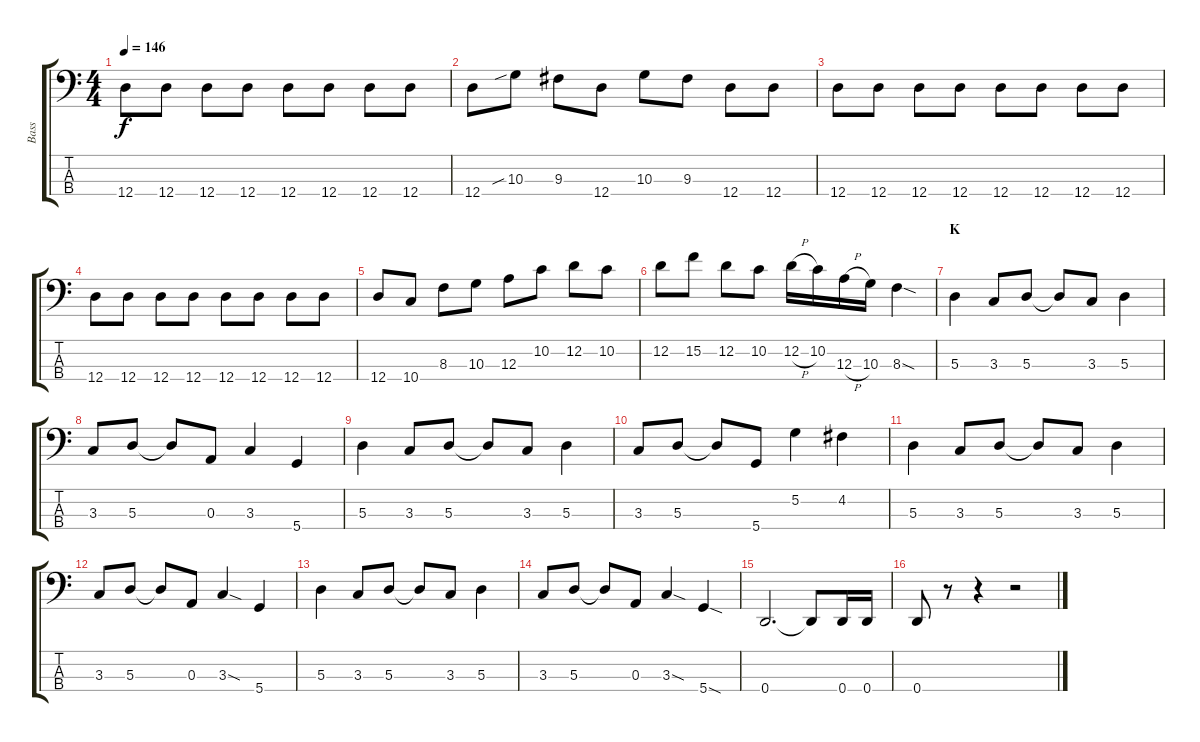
\track ("Bass" "Bass") {instrument electricbassfinger}
\staff {score tabs}
\tuning (G2 D2 A1 D1) {hide}
\ts (4 4)
\tempo 146
\clef f4
\ks c
12.4.8{dy f} 12.4.8 12.4.8 12.4.8 12.4.8 12.4.8 12.4.8 12.4.8 |
12.4.8 10.3{sib}.8 9.3.8 12.4.8 10.3.8 9.3.8 12.4.8 12.4.8 |
12.4.8 12.4.8 12.4.8 12.4.8 12.4.8 12.4.8 12.4.8 12.4.8 |
12.4.8 12.4.8 12.4.8 12.4.8 12.4.8 12.4.8 12.4.8 12.4.8 |
12.4.8 10.4.8 8.3.8 10.3.8 12.3.8 10.2.8 12.2.8 10.2.8 |
12.2.8 15.2.8 12.2.8 10.2.8 12.2{h}.16 10.2.16 12.3{h}.16 10.3.16 8.3{sod}.4 |
\section ("" "K")
5.3.4 3.3.8 5.3.8 5.3{t}.8 3.3.8 5.3.4 |
3.3.8 5.3.8 5.3{t}.8 0.3.8 3.3.4 5.4.4 |
5.3.4 3.3.8 5.3.8 5.3{t}.8 3.3.8 5.3.4 |
3.3.8 5.3.8 5.3{t}.8 5.4.8 5.2.4 4.2.4 |
5.3.4 3.3.8 5.3.8 5.3{t}.8 3.3.8 5.3.4 |
3.3.8 5.3.8 5.3{t}.8 0.3.8 3.3{sod}.4 5.4.4 |
5.3.4 3.3.8 5.3.8 5.3{t}.8 3.3.8 5.3.4 |
3.3.8 5.3.8 5.3{t}.8 0.3.8 3.3{sod}.4 5.4{sod}.4 |
0.4.2{d} 0.4{t}.8 0.4.16 0.4.16 |
0.4.8 r.8 r.4 r.2
